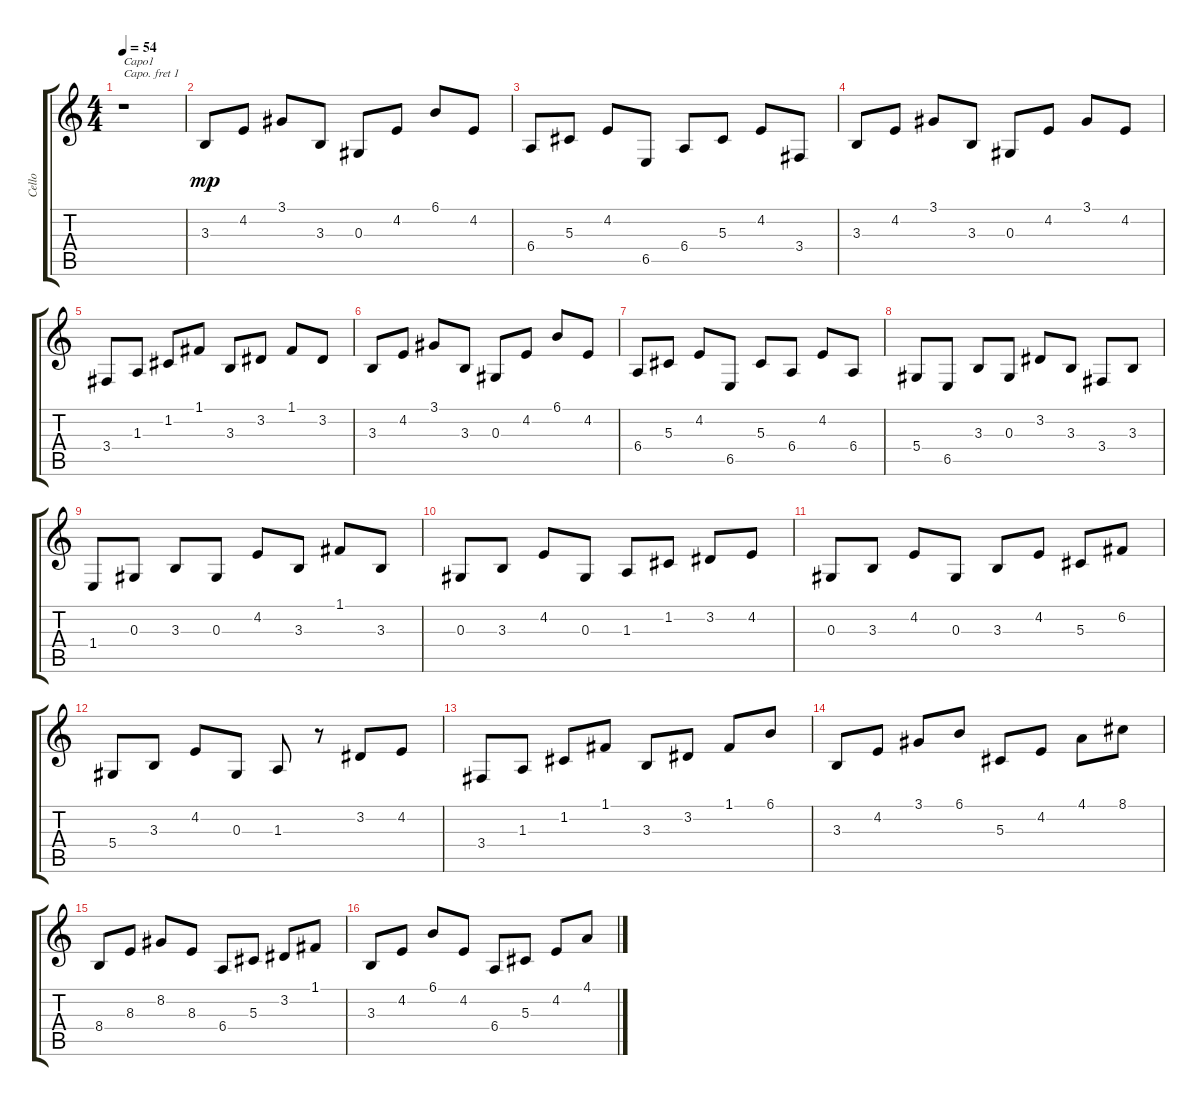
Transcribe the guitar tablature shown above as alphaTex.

\track ("Cello" "Cello") {instrument cello}
\staff {score tabs}
\capo 1
\tuning (E4 B3 G3 D3 A2 E2) {hide}
\ts (4 4)
\tempo 54
\clef g2
\ks c
r.1{txt "Capo1" dy mp instrument cello} |
3.3.8 4.2.8 3.1.8 3.3.8 0.3.8 4.2.8 6.1.8 4.2.8 |
6.4.8 5.3.8 4.2.8 6.5.8 6.4.8 5.3.8 4.2.8 3.4.8 |
3.3.8 4.2.8 3.1.8 3.3.8 0.3.8 4.2.8 3.1.8 4.2.8 |
3.4.8 1.3.8 1.2.8 1.1.8 3.3.8 3.2.8 1.1.8 3.2.8 |
3.3.8 4.2.8 3.1.8 3.3.8 0.3.8 4.2.8 6.1.8 4.2.8 |
6.4.8 5.3.8 4.2.8 6.5.8 5.3.8 6.4.8 4.2.8 6.4.8 |
5.4.8 6.5.8 3.3.8 0.3.8 3.2.8 3.3.8 3.4.8 3.3.8 |
1.4.8 0.3.8 3.3.8 0.3.8 4.2.8 3.3.8 1.1.8 3.3.8 |
0.3.8 3.3.8 4.2.8 0.3.8 1.3.8 1.2.8 3.2.8 4.2.8 |
0.3.8 3.3.8 4.2.8 0.3.8 3.3.8 4.2.8 5.3.8 6.2.8 |
5.4.8 3.3.8 4.2.8 0.3.8 1.3.8 r.8 3.2.8 4.2.8 |
3.4.8 1.3.8 1.2.8 1.1.8 3.3.8 3.2.8 1.1.8 6.1.8 |
3.3.8 4.2.8 3.1.8 6.1.8 5.3.8 4.2.8 4.1.8 8.1.8 |
8.4.8 8.3.8 8.2.8 8.3.8 6.4.8 5.3.8 3.2.8 1.1.8 |
3.3.8 4.2.8 6.1.8 4.2.8 6.4.8 5.3.8 4.2.8 4.1.8
